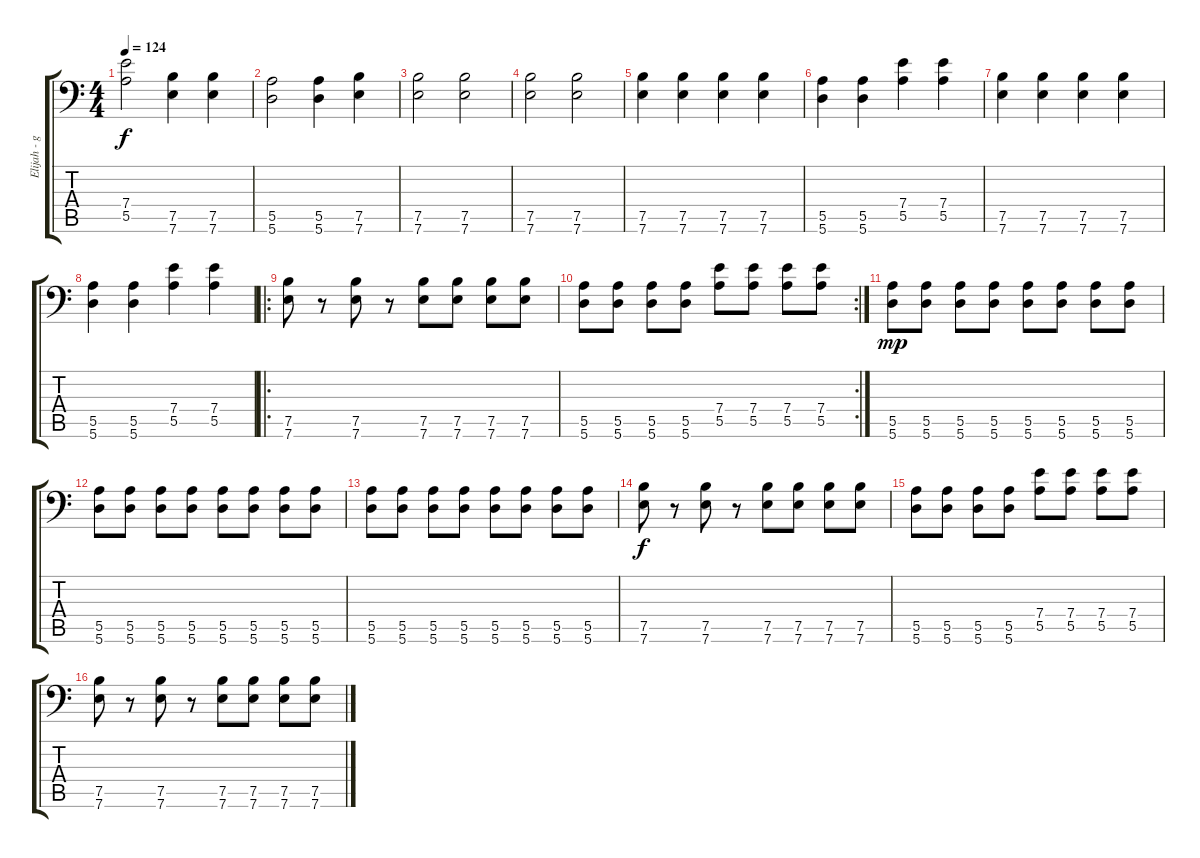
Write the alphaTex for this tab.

\track ("Elijah - guitar" "Elijah - g") {instrument overdrivenguitar}
\staff {score tabs}
\tuning (B3 Gb3 D3 A2 E2 A1) {hide}
\ts (4 4)
\tempo 124
\clef f4
\ks c
(7.4 5.5).2{dy f} (7.5 7.6).4 (7.5 7.6).4 |
(5.5 5.6).2 (5.5 5.6).4 (7.5 7.6).4 |
(7.5 7.6).2 (7.5 7.6).2 |
(7.5 7.6).2 (7.5 7.6).2 |
(7.5 7.6).4 (7.5 7.6).4 (7.5 7.6).4 (7.5 7.6).4 |
(5.5 5.6).4 (5.5 5.6).4 (7.4 5.5).4 (7.4 5.5).4 |
(7.5 7.6).4 (7.5 7.6).4 (7.5 7.6).4 (7.5 7.6).4 |
(5.5 5.6).4 (5.5 5.6).4 (7.4 5.5).4 (7.4 5.5).4 |
\ro
(7.5 7.6).8 r.8 (7.5 7.6).8 r.8 (7.5 7.6).8 (7.5 7.6).8 (7.5 7.6).8 (7.5 7.6).8 |
\rc 2
(5.5 5.6).8 (5.5 5.6).8 (5.5 5.6).8 (5.5 5.6).8 (7.4 5.5).8 (7.4 5.5).8 (7.4 5.5).8 (7.4 5.5).8 |
(5.5 5.6).8{dy mp} (5.5 5.6).8 (5.5 5.6).8 (5.5 5.6).8 (5.5 5.6).8 (5.5 5.6).8 (5.5 5.6).8 (5.5 5.6).8 |
(5.5 5.6).8 (5.5 5.6).8 (5.5 5.6).8 (5.5 5.6).8 (5.5 5.6).8 (5.5 5.6).8 (5.5 5.6).8 (5.5 5.6).8 |
(5.5 5.6).8 (5.5 5.6).8 (5.5 5.6).8 (5.5 5.6).8 (5.5 5.6).8 (5.5 5.6).8 (5.5 5.6).8 (5.5 5.6).8 |
(7.5 7.6).8{dy f} r.8 (7.5 7.6).8 r.8 (7.5 7.6).8 (7.5 7.6).8 (7.5 7.6).8 (7.5 7.6).8 |
(5.5 5.6).8 (5.5 5.6).8 (5.5 5.6).8 (5.5 5.6).8 (7.4 5.5).8 (7.4 5.5).8 (7.4 5.5).8 (7.4 5.5).8 |
(7.5 7.6).8 r.8 (7.5 7.6).8 r.8 (7.5 7.6).8 (7.5 7.6).8 (7.5 7.6).8 (7.5 7.6).8
